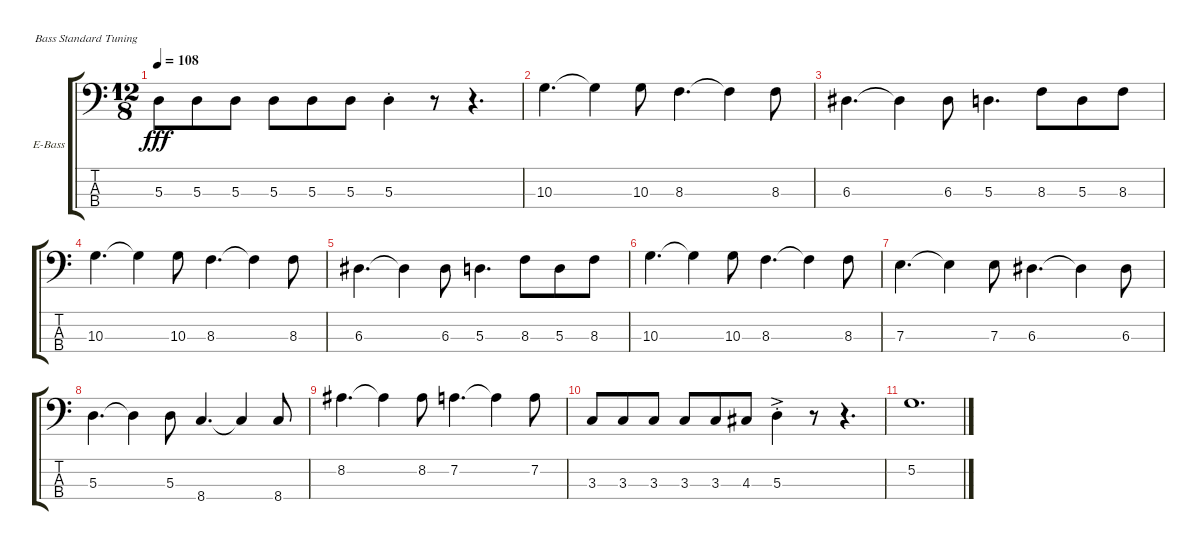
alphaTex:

\defaultSystemsLayout 4
\bracketExtendMode groupsimilarinstruments
\firstSystemTrackNameOrientation horizontal
\otherSystemsTrackNameOrientation horizontal
\track ("Electric Bass" "E-Bass") {instrument electricbassfinger}
\staff {score tabs}
\tuning (G2 D2 A1 E1)
\ts (12 8)
\tempo 108
\clef f4
\scale
0.333333
\ks c
5.3.8{dy fff} 5.3.8 5.3.8 5.3.8 5.3.8 5.3.8 5.3{st}.4 r.8 r.4{d} |
\scale
0.333333 10.3.4{d} 10.3{t}.4 10.3.8 8.3.4{d} 8.3{t}.4 8.3.8 |
\scale
0.333333 6.3.4{d} 6.3{t}.4 6.3.8 5.3.4{d} 8.3.8 5.3.8 8.3.8 |
\scale
0.333333 10.3.4{d} 10.3{t}.4 10.3.8 8.3.4{d} 8.3{t}.4 8.3.8 |
\scale
0.333333 6.3.4{d} 6.3{t}.4 6.3.8 5.3.4{d} 8.3.8 5.3.8 8.3.8 |
\scale
0.333333 10.3.4{d} 10.3{t}.4 10.3.8 8.3.4{d} 8.3{t}.4 8.3.8 |
\scale
0.333333 7.3.4{d} 7.3{t}.4 7.3.8 6.3.4{d} 6.3{t}.4 6.3.8 |
\scale
0.333333 5.3.4{d} 5.3{t}.4 5.3.8 8.4.4{d} 8.4{t}.4 8.4.8 |
\scale
0.333333 8.2.4{d} 8.2{t}.4 8.2.8 7.2.4{d} 7.2{t}.4 7.2.8 |
3.3.8 3.3.8 3.3.8 3.3.8 3.3.8 4.3.8 5.3{ac st}.4 r.8 r.4{d} |
5.2.1{d}
